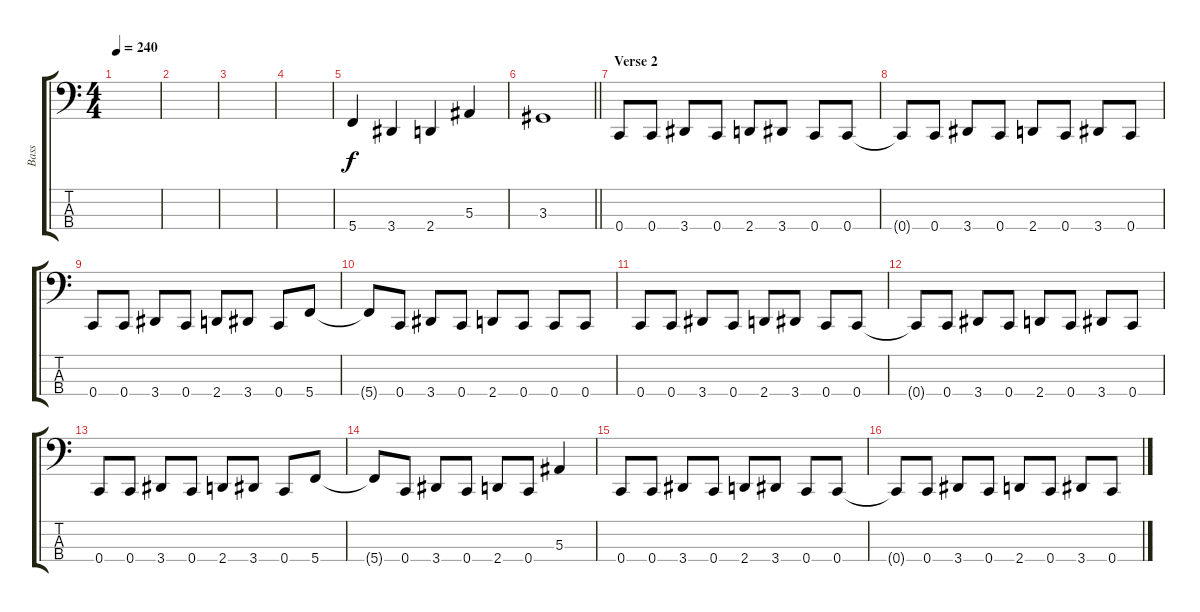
\track ("Bass" "Bass") {instrument electricbassfinger}
\staff {score tabs}
\tuning (Eb2 Bb1 F1 C1) {hide}
\ts (4 4)
\tempo 240
\clef f4
\ks c
|
|
|
|
5.4.4 3.4.4 2.4.4 5.3.4 |
\barLineRight lightlight
3.3.1 |
\section ("" "Verse 2")
0.4.8 0.4.8 3.4.8 0.4.8 2.4.8 3.4.8 0.4.8 0.4.8 |
0.4{t}.8 0.4.8 3.4.8 0.4.8 2.4.8 0.4.8 3.4.8 0.4.8 |
0.4.8 0.4.8 3.4.8 0.4.8 2.4.8 3.4.8 0.4.8 5.4.8 |
5.4{t}.8 0.4.8 3.4.8 0.4.8 2.4.8 0.4.8 0.4.8 0.4.8 |
0.4.8 0.4.8 3.4.8 0.4.8 2.4.8 3.4.8 0.4.8 0.4.8 |
0.4{t}.8 0.4.8 3.4.8 0.4.8 2.4.8 0.4.8 3.4.8 0.4.8 |
0.4.8 0.4.8 3.4.8 0.4.8 2.4.8 3.4.8 0.4.8 5.4.8 |
5.4{t}.8 0.4.8 3.4.8 0.4.8 2.4.8 0.4.8 5.3.4 |
0.4.8 0.4.8 3.4.8 0.4.8 2.4.8 3.4.8 0.4.8 0.4.8 |
0.4{t}.8 0.4.8 3.4.8 0.4.8 2.4.8 0.4.8 3.4.8 0.4.8
